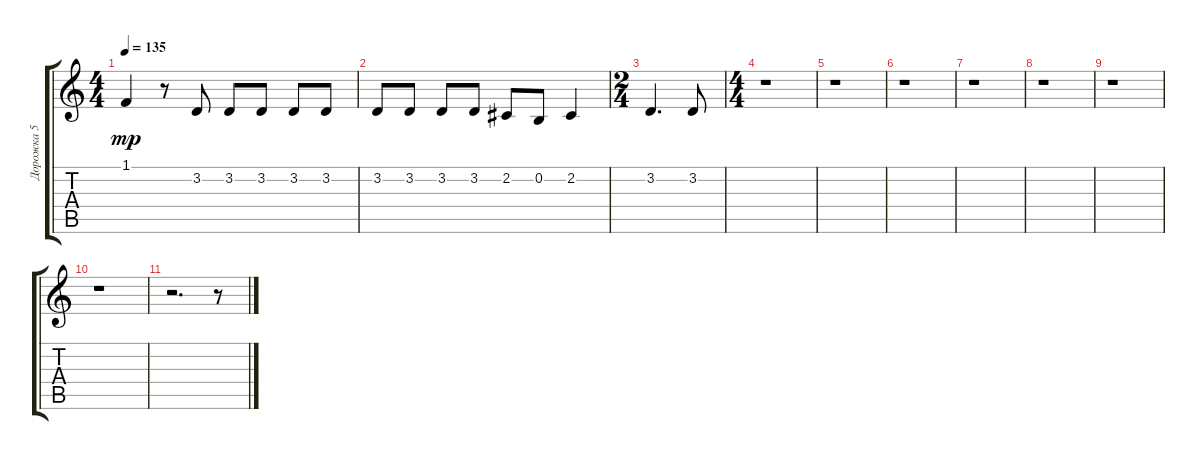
\track ("Дорожка 5" "Дорожка 5") {instrument tenorsax}
\staff {score tabs}
\tuning (E4 B3 G3 D3 A2 E2) {hide}
\ts (4 4)
\tempo 135
\clef g2
\ks c
1.1.4{dy mp} r.8 3.2.8 3.2.8 3.2.8 3.2.8 3.2.8 |
3.2.8 3.2.8 3.2.8 3.2.8 2.2.8 0.2.8 2.2.4 |
\ts (2 4)
3.2.4{d} 3.2.8 |
\ts (4 4)
r.1 |
r.1 |
r.1 |
r.1 |
r.1 |
r.1 |
r.1 |
r.2{d} r.8
